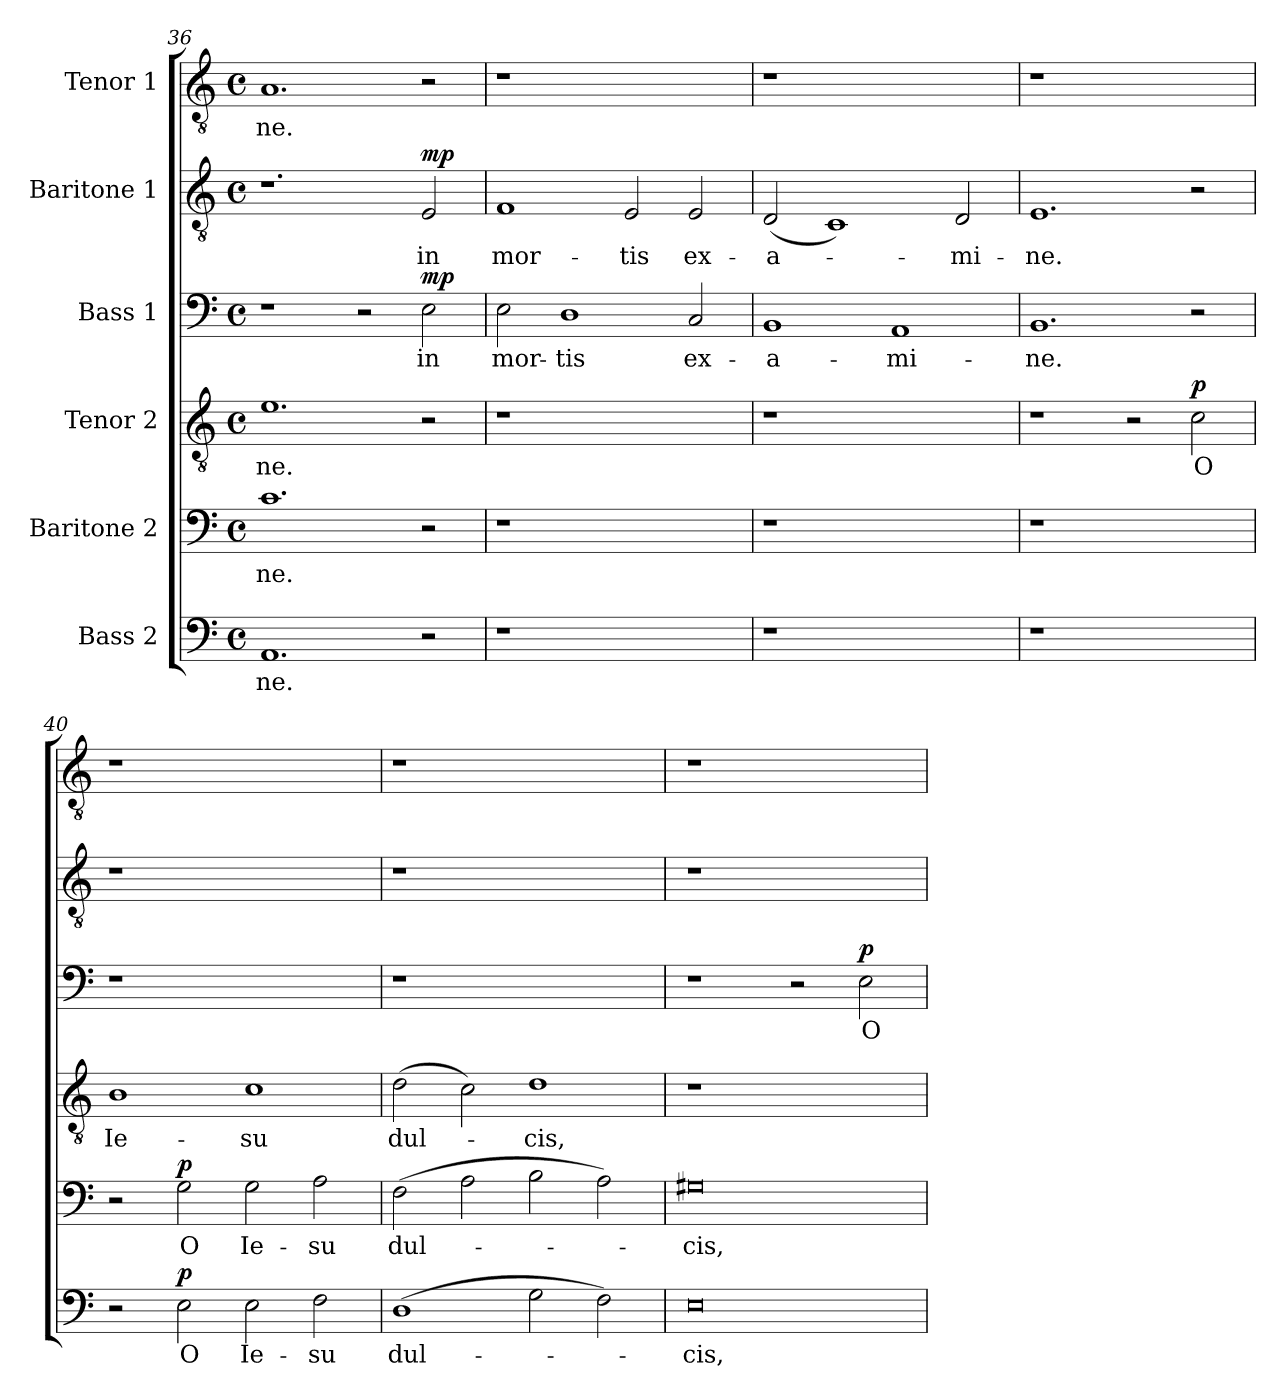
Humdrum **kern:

**kern	**text	**dynam	**kern	**text	**dynam	**kern	**text	**dynam	**kern	**text	**dynam	**kern	**text	**dynam	**kern	**text
*part6	*part6	*part6	*part5	*part5	*part5	*part4	*part4	*part4	*part3	*part3	*part3	*part2	*part2	*part2	*part1	*part1
*staff6	*staff6	*staff6	*staff5	*staff5	*staff5	*staff4	*staff4	*staff4	*staff3	*staff3	*staff3	*staff2	*staff2	*staff2	*staff1	*staff1
*I"Bass 2	*	*	*I"Baritone 2	*	*	*I"Tenor 2	*	*	*I"Bass 1	*	*	*I"Baritone 1	*	*	*I"Tenor 1	*
*clefF4	*	*	*clefF4	*	*	*clefGv2	*	*	*clefF4	*	*	*clefGv2	*	*	*clefGv2	*
*k[]	*	*	*k[]	*	*	*k[]	*	*	*k[]	*	*	*k[]	*	*	*k[]	*
*C:	*	*	*C:	*	*	*C:	*	*	*C:	*	*	*C:	*	*	*C:	*
*M4/4	*	*	*M4/4	*	*	*M4/4	*	*	*M4/4	*	*	*M4/4	*	*	*M4/4	*
*met(c)	*	*	*met(c)	*	*	*met(c)	*	*	*met(c)	*	*	*met(c)	*	*	*met(c)	*
=36	=36	=36	=36	=36	=36	=36	=36	=36	=36	=36	=36	=36	=36	=36	=36	=36
!	!LO:LY:b	!	!	!LO:LY:b	!	!	!LO:LY:b	!	!	!	!	!	!	!	!	!LO:LY:b
1.AA	-ne.	.	1.c	-ne.	.	1.e	-ne.	.	1r	.	.	1.r	.	.	1.A	-ne.
.	.	.	.	.	.	.	.	.	2r	.	.	.	.	.	.	.
!	!	!	!	!	!	!	!	!	!	!LO:LY:b	!LO:DY:a	!	!LO:LY:b	!LO:DY:a	!	!
2r	.	.	2r	.	.	2r	.	.	2E\	in	mp	2E/	in	mp	2r	.
=37	=37	=37	=37	=37	=37	=37	=37	=37	=37	=37	=37	=37	=37	=37	=37	=37
!	!	!	!	!	!	!	!	!	!	!LO:LY:b	!	!	!LO:LY:b	!	!	!
1r	.	.	1r	.	.	1r	.	.	2E\	mor-	.	1F	mor-	.	1r	.
!	!	!	!	!	!	!	!	!	!	!LO:LY:b	!	!	!	!	!	!
.	.	.	.	.	.	.	.	.	1D	-tis	.	.	.	.	.	.
!	!	!	!	!	!	!	!	!	!	!	!	!	!LO:LY:b	!	!	!
1ryy	.	.	1ryy	.	.	1ryy	.	.	.	.	.	2E/	-tis	.	1ryy	.
!	!	!	!	!	!	!	!	!	!	!LO:LY:b	!	!	!LO:LY:b	!	!	!
.	.	.	.	.	.	.	.	.	2C/	ex-	.	2E/	ex-	.	.	.
=38	=38	=38	=38	=38	=38	=38	=38	=38	=38	=38	=38	=38	=38	=38	=38	=38
!	!	!	!	!	!	!	!	!	!	!LO:LY:b	!	!	!LO:LY:b	!	!	!
1r	.	.	1r	.	.	1r	.	.	1BB	-a-	.	(<2D/	-a-	.	1r	.
.	.	.	.	.	.	.	.	.	.	.	.	1C)	.	.	.	.
!	!	!	!	!	!	!	!	!	!	!LO:LY:b	!	!	!	!	!	!
1ryy	.	.	1ryy	.	.	1ryy	.	.	1AA	-mi-	.	.	.	.	1ryy	.
!	!	!	!	!	!	!	!	!	!	!	!	!	!LO:LY:b	!	!	!
.	.	.	.	.	.	.	.	.	.	.	.	2D/	-mi-	.	.	.
!!LO:PB:g=z
=39	=39	=39	=39	=39	=39	=39	=39	=39	=39	=39	=39	=39	=39	=39	=39	=39
!	!	!	!	!	!	!	!	!	!	!LO:LY:b	!	!	!LO:LY:b	!	!	!
1r	.	.	1r	.	.	1r	.	.	1.BB	-ne.	.	1.E	-ne.	.	1r	.
1ryy	.	.	1ryy	.	.	2r	.	.	.	.	.	.	.	.	1ryy	.
!	!	!	!	!	!	!	!LO:LY:b	!LO:DY:a	!	!	!	!	!	!	!	!
.	.	.	.	.	.	2c\	O	p	2r	.	.	2r	.	.	.	.
=40	=40	=40	=40	=40	=40	=40	=40	=40	=40	=40	=40	=40	=40	=40	=40	=40
!	!	!	!	!	!	!	!LO:LY:b	!	!	!	!	!	!	!	!	!
2r	.	.	2r	.	.	1B	Ie-	.	1r	.	.	1r	.	.	1r	.
!	!LO:LY:b	!LO:DY:a	!	!LO:LY:b	!LO:DY:a	!	!	!	!	!	!	!	!	!	!	!
2E\	O	p	2G\	O	p	.	.	.	.	.	.	.	.	.	.	.
!	!LO:LY:b	!	!	!LO:LY:b	!	!	!LO:LY:b	!	!	!	!	!	!	!	!	!
2E\	Ie-	.	2G\	Ie-	.	1c	-su	.	1ryy	.	.	1ryy	.	.	1ryy	.
!	!LO:LY:b	!	!	!LO:LY:b	!	!	!	!	!	!	!	!	!	!	!	!
2F\	-su	.	2A\	-su	.	.	.	.	.	.	.	.	.	.	.	.
=41	=41	=41	=41	=41	=41	=41	=41	=41	=41	=41	=41	=41	=41	=41	=41	=41
!	!LO:LY:b	!	!	!LO:LY:b	!	!	!LO:LY:b	!	!	!	!	!	!	!	!	!
(>1D	dul-	.	(>2F\	dul-	.	(>2d\	dul-	.	1r	.	.	1r	.	.	1r	.
.	.	.	2A\	.	.	2c\)	.	.	.	.	.	.	.	.	.	.
!	!	!	!	!	!	!	!LO:LY:b	!	!	!	!	!	!	!	!	!
2G\	.	.	2B\	.	.	1d	-cis,	.	1ryy	.	.	1ryy	.	.	1ryy	.
2F\)	.	.	2A\)	.	.	.	.	.	.	.	.	.	.	.	.	.
=42	=42	=42	=42	=42	=42	=42	=42	=42	=42	=42	=42	=42	=42	=42	=42	=42
!	!LO:LY:b	!	!	!LO:LY:b	!	!	!	!	!	!	!	!	!	!	!	!
0E	-cis,	.	0G#X	-cis,	.	1r	.	.	1r	.	.	1r	.	.	1r	.
.	.	.	.	.	.	1ryy	.	.	2r	.	.	1ryy	.	.	1ryy	.
!	!	!	!	!	!	!	!	!	!	!LO:LY:b	!LO:DY:a	!	!	!	!	!
.	.	.	.	.	.	.	.	.	2E\	O	p	.	.	.	.	.
=	=	=	=	=	=	=	=	=	=	=	=	=	=	=	=	=
*-	*-	*-	*-	*-	*-	*-	*-	*-	*-	*-	*-	*-	*-	*-	*-	*-
